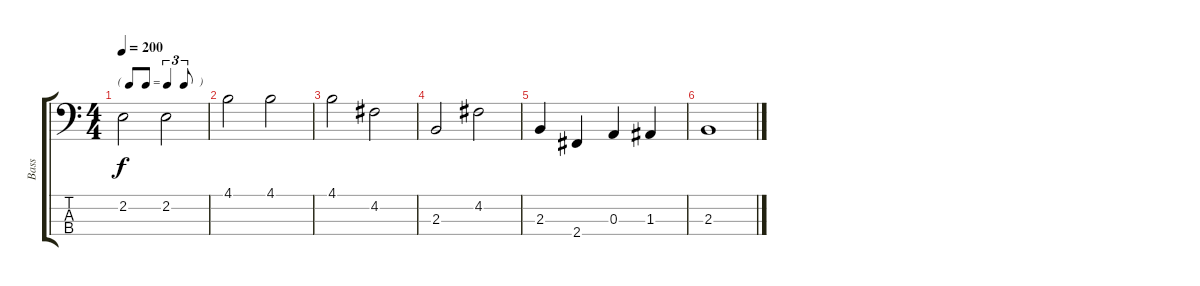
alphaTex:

\track ("Bass" "Bass") {instrument electricbassfinger}
\staff {score tabs}
\tuning (G2 D2 A1 E1) {hide}
\ts (4 4)
\tf triplet8th
\tempo 200
\clef f4
\ks c
2.2.2{dy f} 2.2.2 |
4.1.2 4.1.2 |
4.1.2 4.2.2 |
2.3.2 4.2.2 |
2.3.4 2.4.4 0.3.4 1.3.4 |
2.3.1
